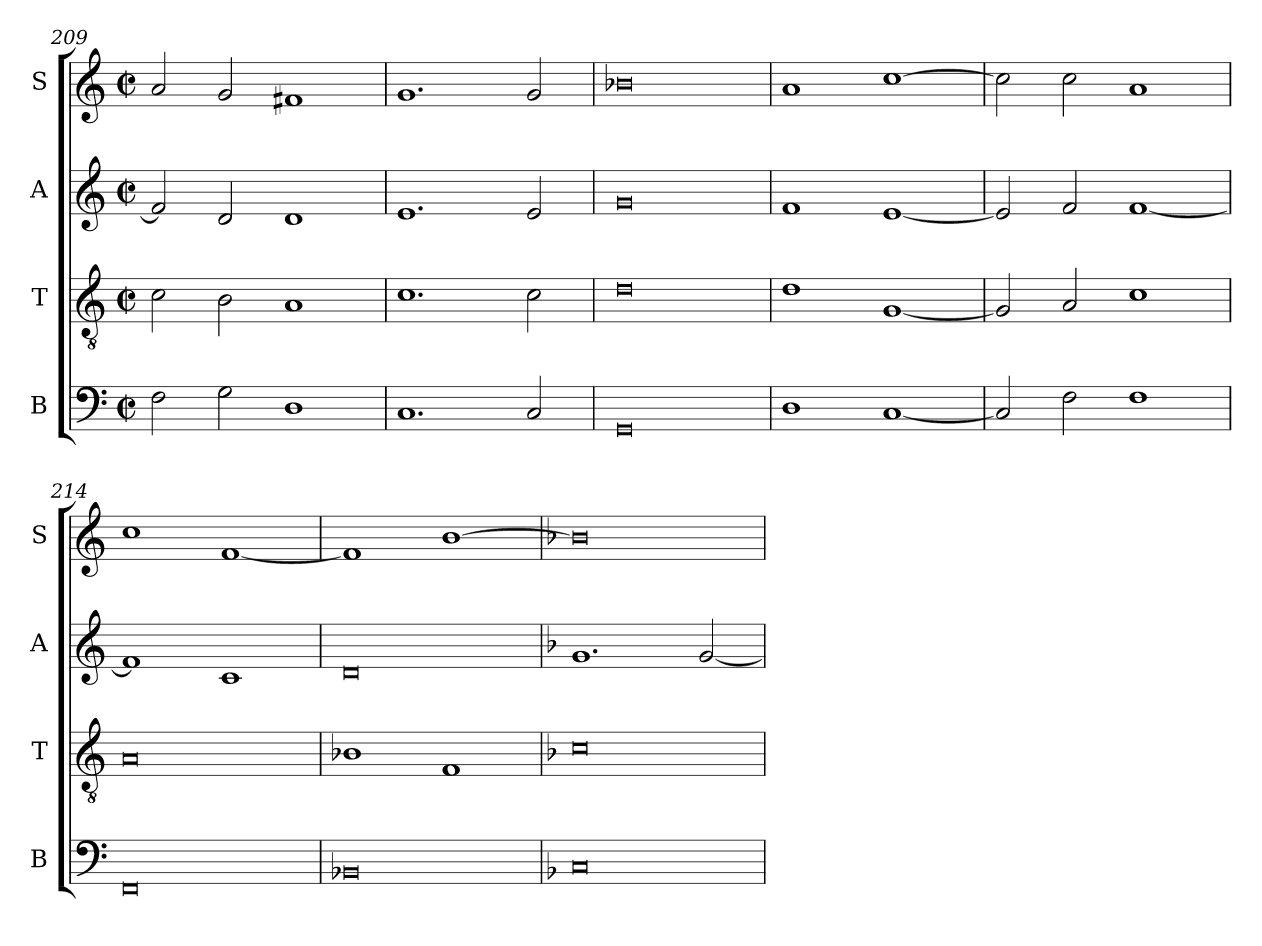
**kern	**kern	**kern	**kern
*part4	*part3	*part2	*part1
*staff4	*staff3	*staff2	*staff1
*I"B	*I"T	*I"A	*I"S
*I'B	*I'T	*I'A	*I'S
*clefF4	*clefGv2	*clefG2	*clefG2
*k[]	*k[]	*k[]	*k[]
*C:	*C:	*C:	*C:
*M2/2	*M2/2	*M2/2	*M2/2
*met(c|)	*met(c|)	*met(c|)	*met(c|)
=209	=209	=209	=209
2F\	2c\	2f/]	2a/
2G\	2B\	2d/	2g/
1D	1A	1d	1f#X
=210	=210	=210	=210
1.C	1.c	1.e	1.g
2C/	2c\	2e/	2g/
!!LO:PB:g=z
=211	=211	=211	=211
0GG	0d	0g	0b-X
=212	=212	=212	=212
1D	1d	1f	1a
[<1C	[<1G	[<1e	[>1cc
=213	=213	=213	=213
2C/]	2G/]	2e/]	2cc\]
2F\	2A/	2f/	2cc\
1F	1c	[<1f	1a
=214	=214	=214	=214
0FF	0A	1f]	1cc
.	.	1c	[<1f
=215	=215	=215	=215
0BB-X	1B-X	0d	1f]
.	1F	.	[>1b
=216	=216	=216	=216
*k[b-]	*k[b-]	*k[b-]	*k[b-]
*F:	*F:	*F:	*F:
0C	0c	1.g	0b]
.	.	[<2g/	.
=	=	=	=
*-	*-	*-	*-
